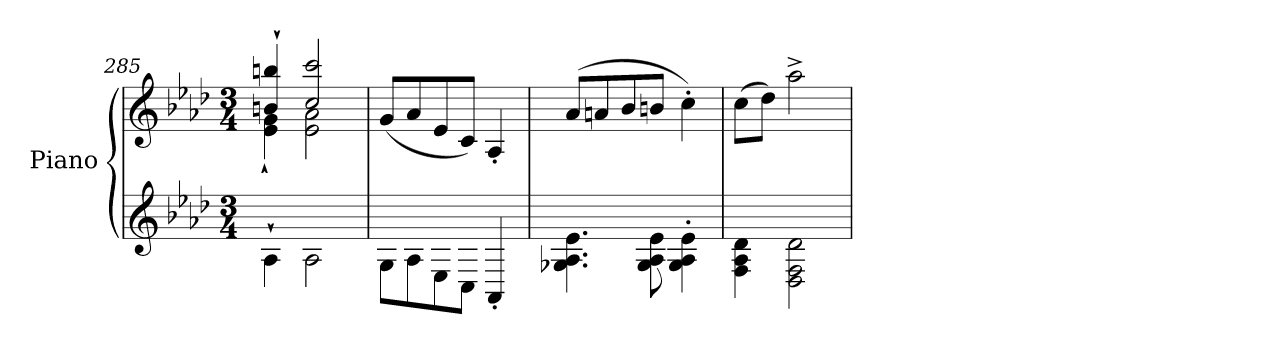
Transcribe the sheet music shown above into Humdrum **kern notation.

**kern	**kern
*part1	*part1
*staff2	*staff1
*I"Piano	*
*I'Pno.	*
*clefG2	*clefG2
*k[b-e-a-d-]	*k[b-e-a-d-]
*M3/4	*M3/4
=285	=285
*	*^
4A-`\	4bn/` 4bbn/`	4e-\` 4g\`
2A-\	2cc/ 2ccc/	2e-\ 2a-\
*	*v	*v
=286	=286
8G\L	(8g/L
8A-\	8a-/
8E-\	8e-/
8C\J	8c/J)
4AA-'/	4A-'/
=287	=287
4.G-X\ 4.A-\ 4.e-\	(8a-/L
.	8an/
.	8b-/
8G-\ 8A-\ 8e-\	8bn/J
4G-\' 4A-\' 4e-\'	4cc'\)
!!LO:LB:g=z
=288	=288
4F\ 4A-\ 4d-\	(8cc\L
.	8dd-\J)
2D-\ 2F\ 2d-\	2aa-^\
=	=
*-	*-
